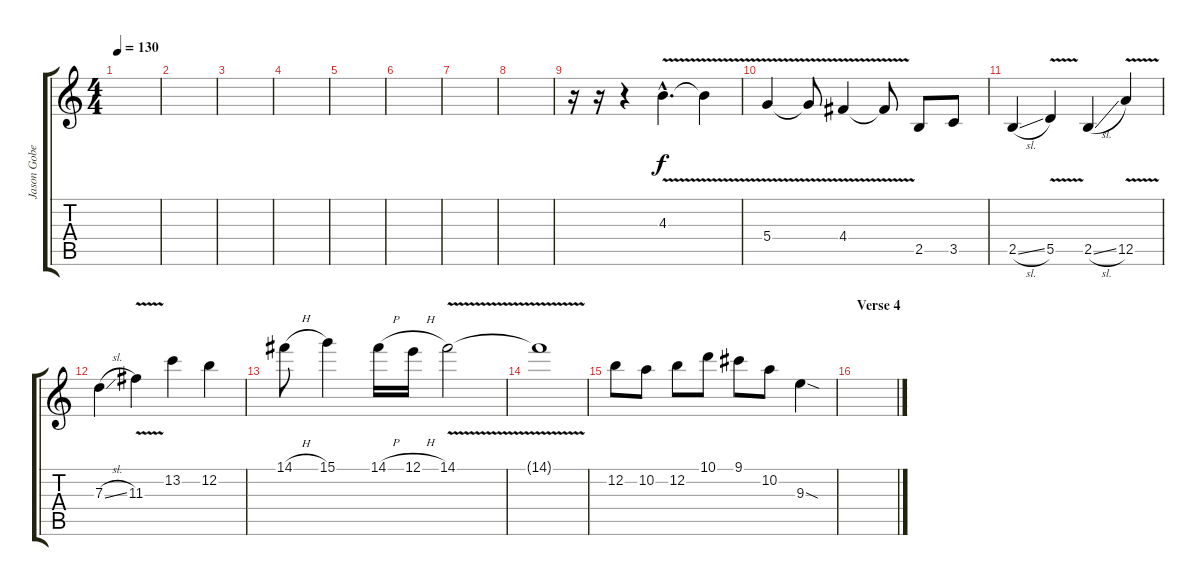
\track ("Jason Gobel" "Jason Gobe") {instrument distortionguitar}
\staff {score tabs}
\tuning (E4 B3 G3 D3 A2 E2) {hide}
\ts (4 4)
\tempo 130
\clef g2
\ks c
|
|
|
|
|
|
|
|
r.16 r.16 r.4 4.3{v hac}.4{d} 4.3{t}.4 |
5.4{v}.4 5.4{t}.8 4.4{v}.4 4.4{t}.8 2.5.8 3.5.8 |
2.5{sl}.4 5.5{v}.4 2.5{sl}.4 12.5{v}.4 |
7.3{sl}.4 11.3{v}.4 13.2.4 12.2.4 |
14.1{h}.8 15.1.4 14.1{h}.16 12.1{h}.16 14.1{v}.2 |
14.1{t}.1 |
12.2.8 10.2.8 12.2.8 10.1.8 9.1.8 10.2.8 9.3{sod}.4 |
\section ("" "Verse 4")
